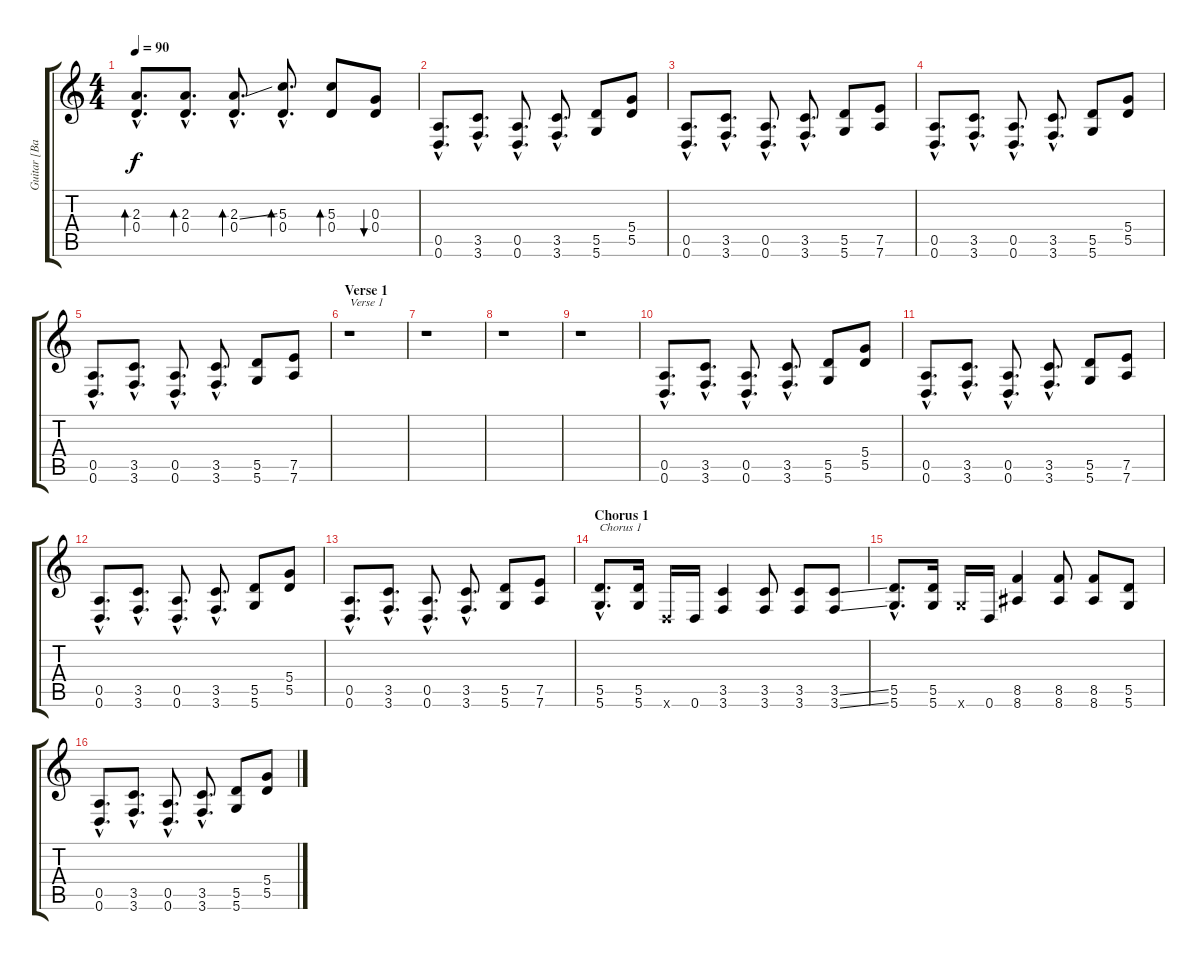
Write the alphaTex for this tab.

\track ("Guitar [Back Up]" "Guitar [Ba") {instrument distortionguitar}
\staff {score tabs}
\tuning (E4 B3 G3 D3 A2 D2) {hide}
\ts (4 4)
\tempo 90
\clef g2
\ks c
(2.3{hac} 0.4{hac}).8{d bd 120 dy f} (2.3{hac} 0.4{hac}).8{d bd 120} (2.3{ss hac} 0.4{hac}).8{d bd 120} (5.3{hac} 0.4{hac}).8{d bd 120} (5.3 0.4).8{bd 120} (0.3 0.4).8{bu 120} |
(0.5{hac} 0.6{hac}).8{d volume 16} (3.5{hac} 3.6{hac}).8{d} (0.5{hac} 0.6{hac}).8{d} (3.5{hac} 3.6{hac}).8{d} (5.5 5.6).8 (5.4 5.5).8 |
(0.5{hac} 0.6{hac}).8{d} (3.5{hac} 3.6{hac}).8{d} (0.5{hac} 0.6{hac}).8{d} (3.5{hac} 3.6{hac}).8{d} (5.5 5.6).8 (7.5 7.6).8 |
(0.5{hac} 0.6{hac}).8{d} (3.5{hac} 3.6{hac}).8{d} (0.5{hac} 0.6{hac}).8{d} (3.5{hac} 3.6{hac}).8{d} (5.5 5.6).8 (5.4 5.5).8 |
(0.5{hac} 0.6{hac}).8{d} (3.5{hac} 3.6{hac}).8{d} (0.5{hac} 0.6{hac}).8{d} (3.5{hac} 3.6{hac}).8{d} (5.5 5.6).8 (7.5 7.6).8 |
\section ("" "Verse 1")
r.1{txt "Verse 1"} |
r.1 |
r.1 |
r.1 |
(0.5{hac} 0.6{hac}).8{d volume 16} (3.5{hac} 3.6{hac}).8{d} (0.5{hac} 0.6{hac}).8{d} (3.5{hac} 3.6{hac}).8{d} (5.5 5.6).8 (5.4 5.5).8 |
(0.5{hac} 0.6{hac}).8{d} (3.5{hac} 3.6{hac}).8{d} (0.5{hac} 0.6{hac}).8{d} (3.5{hac} 3.6{hac}).8{d} (5.5 5.6).8 (7.5 7.6).8 |
(0.5{hac} 0.6{hac}).8{d} (3.5{hac} 3.6{hac}).8{d} (0.5{hac} 0.6{hac}).8{d} (3.5{hac} 3.6{hac}).8{d} (5.5 5.6).8 (5.4 5.5).8 |
(0.5{hac} 0.6{hac}).8{d} (3.5{hac} 3.6{hac}).8{d} (0.5{hac} 0.6{hac}).8{d} (3.5{hac} 3.6{hac}).8{d} (5.5 5.6).8 (7.5 7.6).8 |
\section ("" "Chorus 1")
(5.5{hac} 5.6{hac}).8{d txt "Chorus 1"} (5.5 5.6).16 0.6{x}.16 0.6.16 (3.5 3.6).4 (3.5 3.6).8 (3.5 3.6).8 (3.5{ss} 3.6{ss}).8 |
(5.5{hac} 5.6{hac}).8{d} (5.5 5.6).16 5.6{x}.16 0.6.16 (8.5 8.6).4 (8.5 8.6).8 (8.5 8.6).8 (5.5 5.6).8 |
(0.5{hac} 0.6{hac}).8{d} (3.5{hac} 3.6{hac}).8{d} (0.5{hac} 0.6{hac}).8{d} (3.5{hac} 3.6{hac}).8{d} (5.5 5.6).8 (5.4 5.5).8
